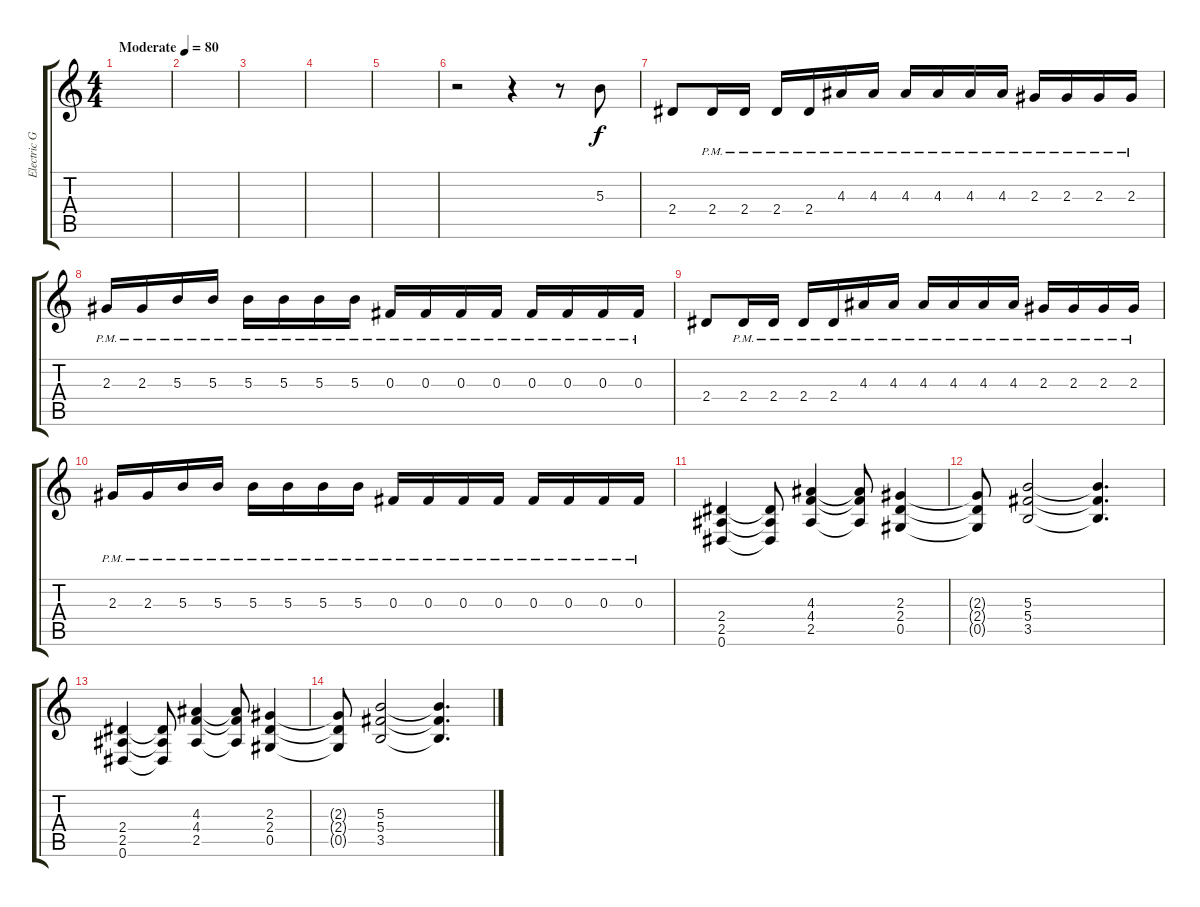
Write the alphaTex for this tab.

\track ("Electric Guitar" "Electric G") {instrument overdrivenguitar}
\staff {score tabs}
\tuning (Eb4 Bb3 Gb3 Db3 Ab2 Eb2) {hide}
\ts (4 4)
\tempo (80 "Moderate")
\clef g2
\ks c
|
|
|
|
|
r.2 r.4 r.8 5.3.8 |
2.4.8 2.4{pm}.16 2.4{pm}.16 2.4{pm}.16 2.4{pm}.16 4.3{pm}.16 4.3{pm}.16 4.3{pm}.16 4.3{pm}.16 4.3{pm}.16 4.3{pm}.16 2.3{pm}.16 2.3{pm}.16 2.3{pm}.16 2.3{pm}.16 |
2.3{pm}.16 2.3{pm}.16 5.3{pm}.16 5.3{pm}.16 5.3{pm}.16 5.3{pm}.16 5.3{pm}.16 5.3{pm}.16 0.3{pm}.16 0.3{pm}.16 0.3{pm}.16 0.3{pm}.16 0.3{pm}.16 0.3{pm}.16 0.3{pm}.16 0.3{pm}.16 |
2.4.8 2.4{pm}.16 2.4{pm}.16 2.4{pm}.16 2.4{pm}.16 4.3{pm}.16 4.3{pm}.16 4.3{pm}.16 4.3{pm}.16 4.3{pm}.16 4.3{pm}.16 2.3{pm}.16 2.3{pm}.16 2.3{pm}.16 2.3{pm}.16 |
2.3{pm}.16 2.3{pm}.16 5.3{pm}.16 5.3{pm}.16 5.3{pm}.16 5.3{pm}.16 5.3{pm}.16 5.3{pm}.16 0.3{pm}.16 0.3{pm}.16 0.3{pm}.16 0.3{pm}.16 0.3{pm}.16 0.3{pm}.16 0.3{pm}.16 0.3{pm}.16 |
(2.4 2.5 0.6).4 (2.4{t} 2.5{t} 0.6{t}).8 (4.3 4.4 2.5).4 (4.3{t} 4.4{t} 2.5{t}).8 (2.3 2.4 0.5).4 |
(2.3{t} 2.4{t} 0.5{t}).8 (5.3 5.4 3.5).2 (5.3{t} 5.4{t} 3.5{t}).4{d} |
(2.4 2.5 0.6).4 (2.4{t} 2.5{t} 0.6{t}).8 (4.3 4.4 2.5).4 (4.3{t} 4.4{t} 2.5{t}).8 (2.3 2.4 0.5).4 |
(2.3{t} 2.4{t} 0.5{t}).8 (5.3 5.4 3.5).2 (5.3{t} 5.4{t} 3.5{t}).4{d}
